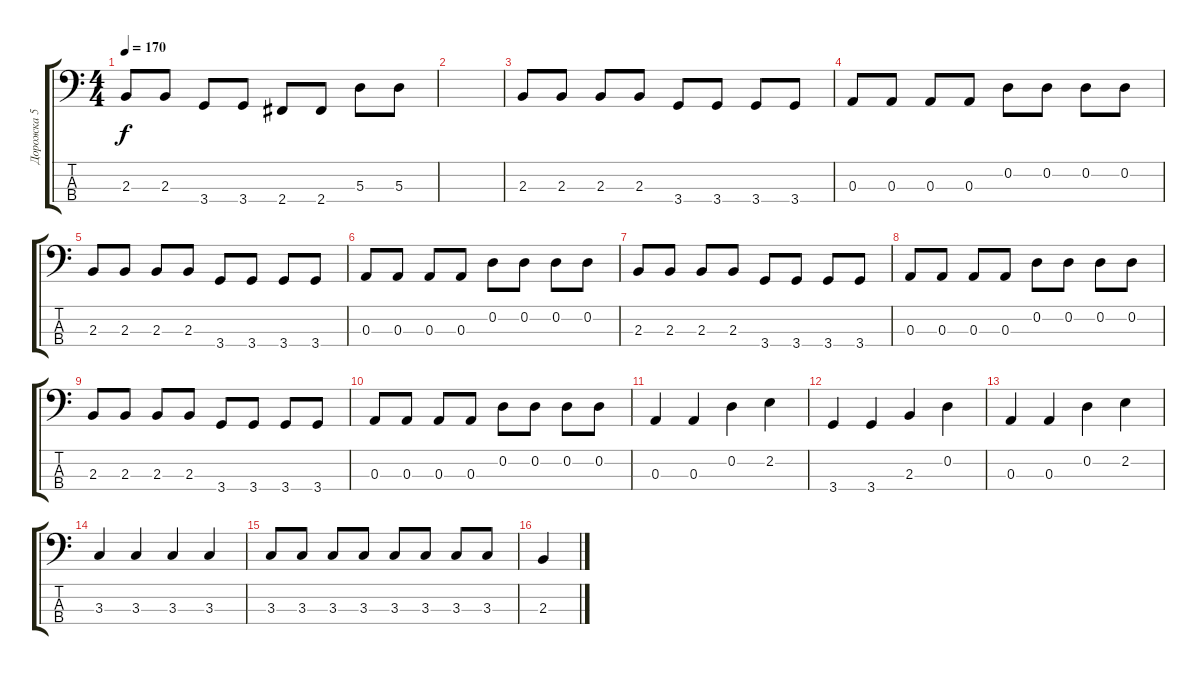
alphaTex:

\track ("Дорожка 5" "Дорожка 5") {instrument electricbasspick}
\staff {score tabs}
\tuning (G2 D2 A1 E1) {hide}
\ts (4 4)
\tempo 170
\clef f4
\ks c
2.3.8{dy f} 2.3.8 3.4.8 3.4.8 2.4.8 2.4.8 5.3.8 5.3.8 |
|
2.3.8 2.3.8 2.3.8 2.3.8 3.4.8 3.4.8 3.4.8 3.4.8 |
0.3.8 0.3.8 0.3.8 0.3.8 0.2.8 0.2.8 0.2.8 0.2.8 |
2.3.8 2.3.8 2.3.8 2.3.8 3.4.8 3.4.8 3.4.8 3.4.8 |
0.3.8 0.3.8 0.3.8 0.3.8 0.2.8 0.2.8 0.2.8 0.2.8 |
2.3.8 2.3.8 2.3.8 2.3.8 3.4.8 3.4.8 3.4.8 3.4.8 |
0.3.8 0.3.8 0.3.8 0.3.8 0.2.8 0.2.8 0.2.8 0.2.8 |
2.3.8 2.3.8 2.3.8 2.3.8 3.4.8 3.4.8 3.4.8 3.4.8 |
0.3.8 0.3.8 0.3.8 0.3.8 0.2.8 0.2.8 0.2.8 0.2.8 |
0.3.4 0.3.4 0.2.4 2.2.4 |
3.4.4 3.4.4 2.3.4 0.2.4 |
0.3.4 0.3.4 0.2.4 2.2.4 |
3.3.4 3.3.4 3.3.4 3.3.4 |
3.3.8 3.3.8 3.3.8 3.3.8 3.3.8 3.3.8 3.3.8 3.3.8 |
2.3.4
